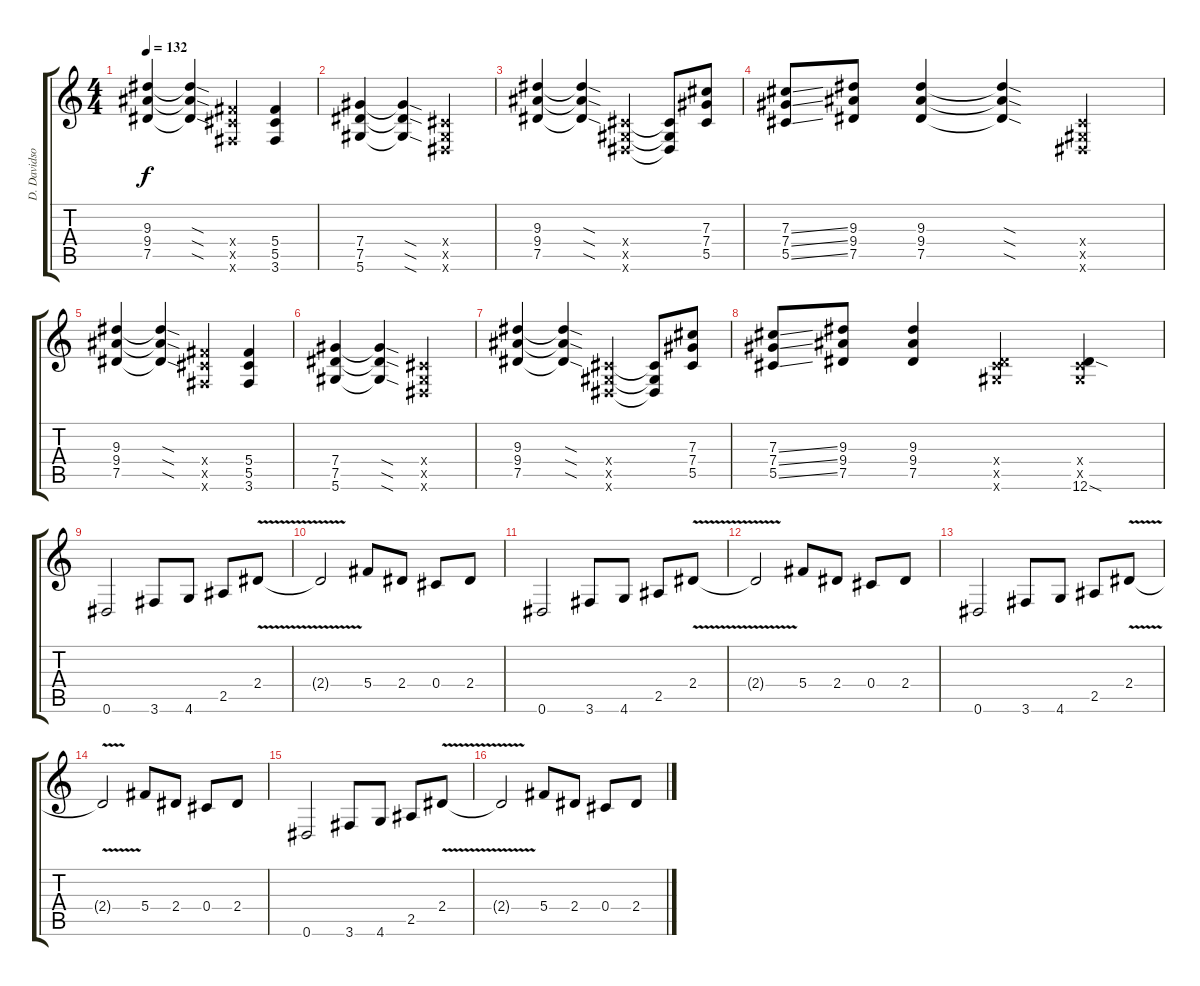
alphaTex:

\track ("D. Davidson" "D. Davidso") {instrument overdrivenguitar}
\staff {score tabs}
\tuning (Eb4 Bb3 Gb3 Db3 Ab2 Eb2) {hide}
\ts (4 4)
\tempo 132
\clef g2
\ks c
(9.3 9.4 7.5).4{dy f} (9.3{sod t} 9.4{sod t} 7.5{sod t}).4 (5.4{x} 5.5{x} 3.6{x}).4 (5.4 5.5 3.6).4 |
(7.4 7.5 5.6).4 (7.4{sod t} 7.5{sod t} 5.6{sod t}).4 (0.4{x} 0.5{x} 0.6{x}).2 |
(9.3 9.4 7.5).4 (9.3{sod t} 9.4{sod t} 7.5{sod t}).4 (0.4{x} 0.5{x} 0.6{x}).4 (0.4{t} 0.5{t} 0.6{t}).8 (7.3 7.4 5.5).8 |
(7.3{ss} 7.4{ss} 5.5{ss}).8 (9.3 9.4 7.5).8 (9.3 9.4 7.5).4 (9.3{sod t} 9.4{sod t} 7.5{sod t}).4 (0.4{x} 0.5{x} 0.6{x}).4 |
(9.3 9.4 7.5).4 (9.3{sod t} 9.4{sod t} 7.5{sod t}).4 (5.4{x} 5.5{x} 3.6{x}).4 (5.4 5.5 3.6).4 |
(7.4 7.5 5.6).4 (7.4{sod t} 7.5{sod t} 5.6{sod t}).4 (0.4{x} 0.5{x} 0.6{x}).2 |
(9.3 9.4 7.5).4 (9.3{sod t} 9.4{sod t} 7.5{sod t}).4 (0.4{x} 0.5{x} 0.6{x}).4 (0.4{t} 0.5{t} 0.6{t}).8 (7.3 7.4 5.5).8 |
(7.3{ss} 7.4{ss} 5.5{ss}).8 (9.3 9.4 7.5).8 (9.3 9.4 7.5).4 (0.4{x} 0.5{x} 12.6{x}).4 (0.4{x} 0.5{x} 12.6{sod}).4 |
0.6.2 3.6.8 4.6.8 2.5.8 2.4{v}.8 |
2.4{t}.2 5.4.8 2.4.8 0.4.8 2.4.8 |
0.6.2 3.6.8 4.6.8 2.5.8 2.4{v}.8 |
2.4{t}.2 5.4.8 2.4.8 0.4.8 2.4.8 |
0.6.2 3.6.8 4.6.8 2.5.8 2.4{v}.8 |
2.4{t}.2 5.4.8 2.4.8 0.4.8 2.4.8 |
0.6.2 3.6.8 4.6.8 2.5.8 2.4{v}.8 |
2.4{t}.2 5.4.8 2.4.8 0.4.8 2.4.8
